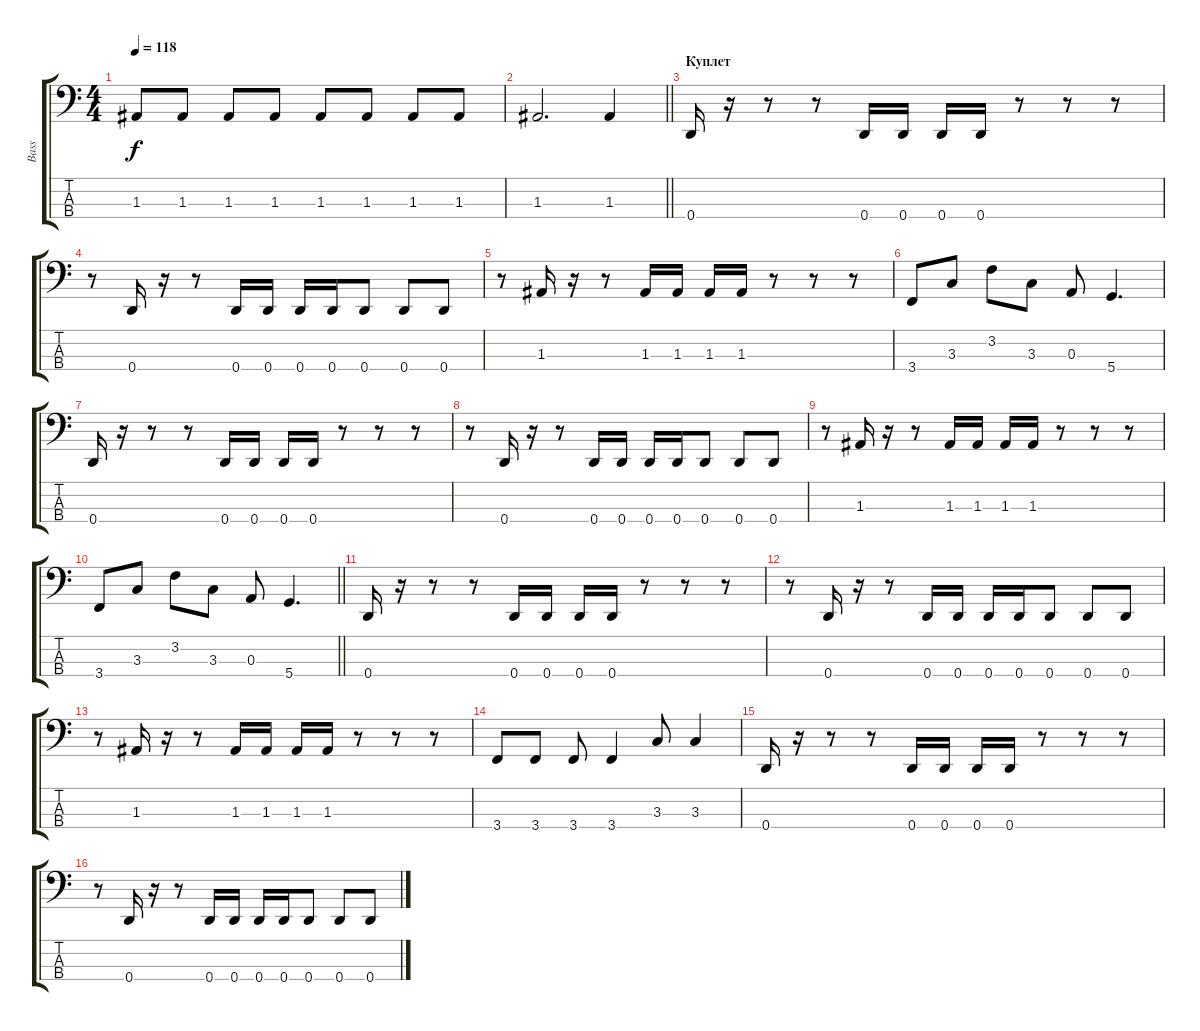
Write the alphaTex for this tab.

\track ("Bass" "Bass") {instrument electricbassfinger}
\staff {score tabs}
\tuning (G2 D2 A1 D1) {hide}
\ts (4 4)
\tempo 118
\clef f4
\ks c
1.3.8{dy f} 1.3.8 1.3.8 1.3.8 1.3.8 1.3.8 1.3.8 1.3.8 |
\barLineRight lightlight
1.3.2{d} 1.3.4 |
\section ("" "Куплет")
0.4.16 r.16 r.8 r.8 0.4.16 0.4.16 0.4.16 0.4.16 r.8 r.8 r.8 |
r.8 0.4.16 r.16 r.8 0.4.16 0.4.16 0.4.16 0.4.16 0.4.8 0.4.8 0.4.8 |
r.8 1.3.16 r.16 r.8 1.3.16 1.3.16 1.3.16 1.3.16 r.8 r.8 r.8 |
3.4.8 3.3.8 3.2.8 3.3.8 0.3.8 5.4.4{d} |
0.4.16 r.16 r.8 r.8 0.4.16 0.4.16 0.4.16 0.4.16 r.8 r.8 r.8 |
r.8 0.4.16 r.16 r.8 0.4.16 0.4.16 0.4.16 0.4.16 0.4.8 0.4.8 0.4.8 |
r.8 1.3.16 r.16 r.8 1.3.16 1.3.16 1.3.16 1.3.16 r.8 r.8 r.8 |
\barLineRight lightlight
3.4.8 3.3.8 3.2.8 3.3.8 0.3.8 5.4.4{d} |
\section ("" "")
0.4.16 r.16 r.8 r.8 0.4.16 0.4.16 0.4.16 0.4.16 r.8 r.8 r.8 |
r.8 0.4.16 r.16 r.8 0.4.16 0.4.16 0.4.16 0.4.16 0.4.8 0.4.8 0.4.8 |
r.8 1.3.16 r.16 r.8 1.3.16 1.3.16 1.3.16 1.3.16 r.8 r.8 r.8 |
3.4.8 3.4.8 3.4.8 3.4.4 3.3.8 3.3.4 |
0.4.16 r.16 r.8 r.8 0.4.16 0.4.16 0.4.16 0.4.16 r.8 r.8 r.8 |
r.8 0.4.16 r.16 r.8 0.4.16 0.4.16 0.4.16 0.4.16 0.4.8 0.4.8 0.4.8
